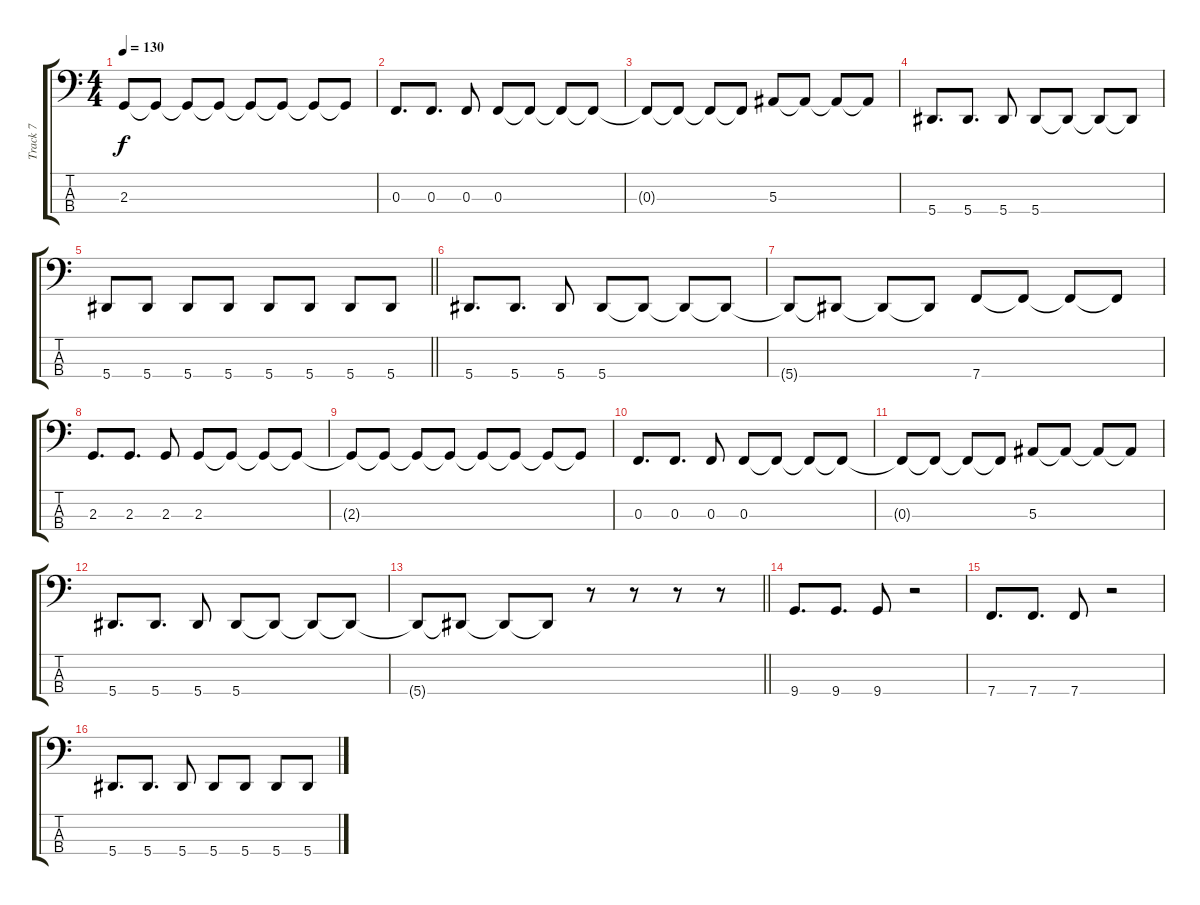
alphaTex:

\track ("Track 7" "Track 7") {instrument electricbassfinger}
\staff {score tabs}
\tuning (Eb2 Bb1 F1 Bb0) {hide}
\ts (4 4)
\tempo 130
\clef f4
\ks c
2.3{t}.8{dy f} 2.3{t}.8 2.3{t}.8 2.3{t}.8 2.3{t}.8 2.3{t}.8 2.3{t}.8 2.3{t}.8 |
0.3.8{d} 0.3.8{d} 0.3.8 0.3.8 0.3{t}.8 0.3{t}.8 0.3{t}.8 |
0.3{t}.8 0.3{t}.8 0.3{t}.8 0.3{t}.8 5.3.8 5.3{t}.8 5.3{t}.8 5.3{t}.8 |
5.4.8{d} 5.4.8{d} 5.4.8 5.4.8 5.4{t}.8 5.4{t}.8 5.4{t}.8 |
\barLineRight lightlight
5.4.8 5.4.8 5.4.8 5.4.8 5.4.8 5.4.8 5.4.8 5.4.8 |
\section ("" "")
5.4.8{d} 5.4.8{d} 5.4.8 5.4.8 5.4{t}.8 5.4{t}.8 5.4{t}.8 |
5.4{t}.8 5.4{t}.8 5.4{t}.8 5.4{t}.8 7.4.8 7.4{t}.8 7.4{t}.8 7.4{t}.8 |
2.3.8{d} 2.3.8{d} 2.3.8 2.3.8 2.3{t}.8 2.3{t}.8 2.3{t}.8 |
2.3{t}.8 2.3{t}.8 2.3{t}.8 2.3{t}.8 2.3{t}.8 2.3{t}.8 2.3{t}.8 2.3{t}.8 |
0.3.8{d} 0.3.8{d} 0.3.8 0.3.8 0.3{t}.8 0.3{t}.8 0.3{t}.8 |
0.3{t}.8 0.3{t}.8 0.3{t}.8 0.3{t}.8 5.3.8 5.3{t}.8 5.3{t}.8 5.3{t}.8 |
5.4.8{d} 5.4.8{d} 5.4.8 5.4.8 5.4{t}.8 5.4{t}.8 5.4{t}.8 |
\barLineRight lightlight
5.4{t}.8 5.4{t}.8 5.4{t}.8 5.4{t}.8 r.8 r.8 r.8 r.8 |
\section ("" "")
9.4.8{d} 9.4.8{d} 9.4.8 r.2 |
7.4.8{d} 7.4.8{d} 7.4.8 r.2 |
5.4.8{d} 5.4.8{d} 5.4.8 5.4.8 5.4.8 5.4.8 5.4.8
